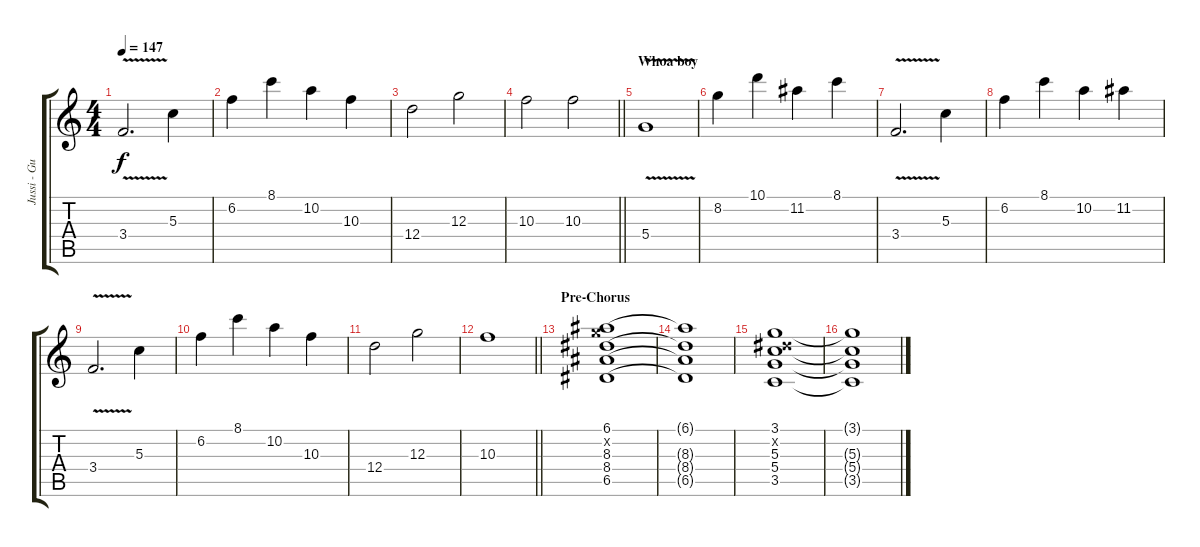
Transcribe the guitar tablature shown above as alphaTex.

\track ("Jussi - Guitar" "Jussi - Gu") {instrument overdrivenguitar}
\staff {score tabs}
\tuning (E4 B3 G3 D3 A2 D2) {hide}
\ts (4 4)
\tempo 147
\clef g2
\ks c
3.4{v}.2{d dy f} 5.3.4 |
6.2.4 8.1.4 10.2.4 10.3.4 |
12.4.2 12.3.2 |
\barLineRight lightlight
10.3.2 10.3.2 |
\section ("" "Whoa boy")
5.4{v}.1 |
8.2.4 10.1.4 11.2.4 8.1.4 |
3.4{v}.2{d} 5.3.4 |
6.2.4 8.1.4 10.2.4 11.2.4 |
3.4{v}.2{d} 5.3.4 |
6.2.4 8.1.4 10.2.4 10.3.4 |
12.4.2 12.3.2 |
\barLineRight lightlight
10.3.1 |
\section ("" "Pre-Chorus")
(6.1 8.2{x} 8.3 8.4 6.5).1{volume 14} |
(6.1{t} 8.3{t} 8.4{t} 6.5{t}).1 |
(3.1 4.2{x} 5.3 5.4 3.5).1 |
(3.1{t} 5.3{t} 5.4{t} 3.5{t}).1
